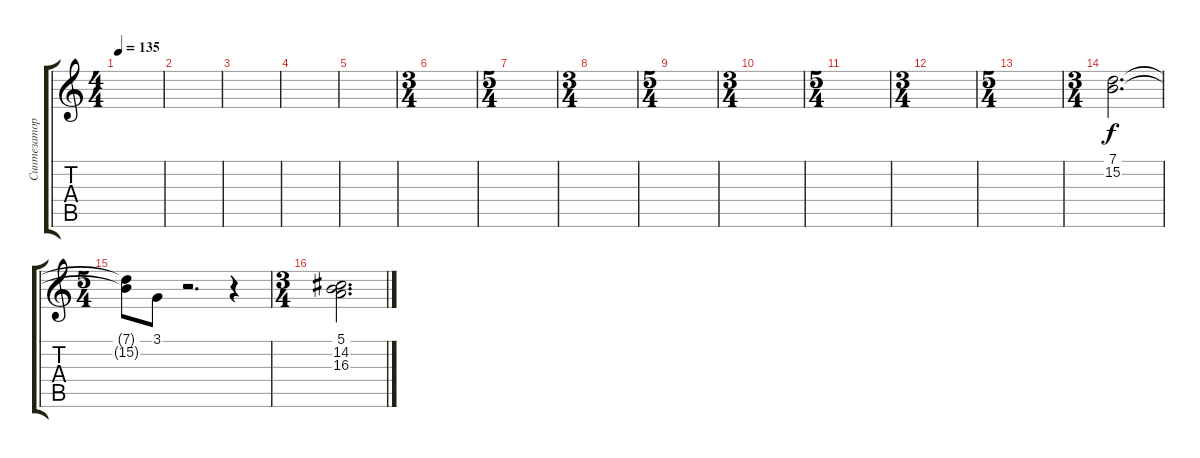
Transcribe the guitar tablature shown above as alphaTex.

\track ("Синтезатор 1" "Синтезатор") {instrument vibraphone}
\staff {score tabs}
\tuning (E4 B3 G3 D3 A2 E2) {hide}
\ts (4 4)
\tempo 135
\clef g2
\ks c
|
|
|
|
|
\ts (3 4)
|
\ts (5 4)
|
\ts (3 4)
|
\ts (5 4)
|
\ts (3 4)
|
\ts (5 4)
|
\ts (3 4)
|
\ts (5 4)
|
\ts (3 4)
(7.1 15.2).2{d} |
\ts (5 4)
(7.1{t} 15.2{t}).8 3.1.8 r.2{d} r.4 |
\ts (3 4)
(5.1 14.2 16.3).2{d}
